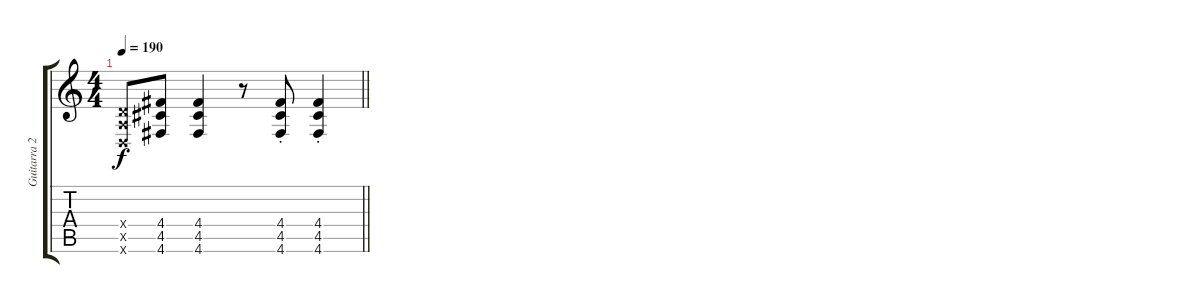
\track ("Guitarra 2" "Guitarra 2") {instrument distortionguitar bank 255}
\staff {score tabs}
\tuning (E4 B3 G3 D3 A2 D2) {hide}
\ts (4 4)
\tempo 190
\clef g2
\barLineRight lightlight
\ks c
(0.4{x} 0.5{x} 0.6{x}).8{dy f} (4.4 4.5 4.6).8 (4.4 4.5 4.6).4 r.8 (4.4{st} 4.5 4.6).8 (4.4{st} 4.5 4.6).4
